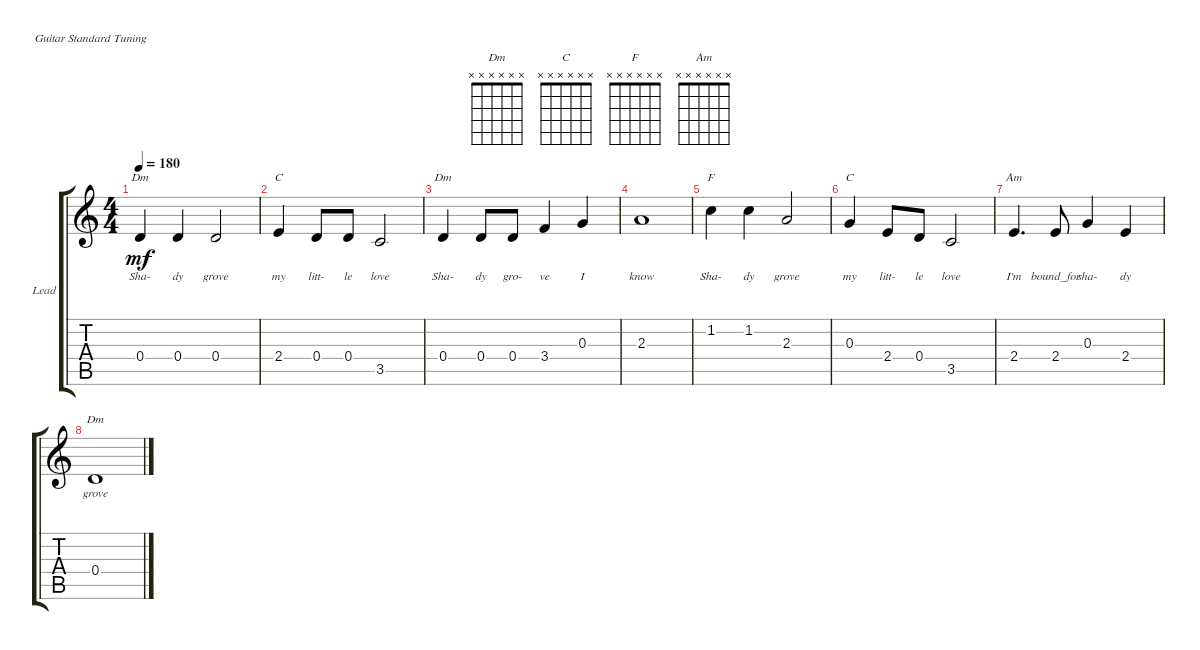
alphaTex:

\defaultSystemsLayout 4
\bracketExtendMode groupsimilarinstruments
\firstSystemTrackNameOrientation horizontal
\otherSystemsTrackNameOrientation horizontal
\track ("Lead" "Lead") {instrument acousticguitarsteel}
\staff {score tabs}
\tuning (E4 B3 G3 D3 A2 E2)
\chord ("Dm" x x x x x x)
\chord ("C" x x x x x x)
\chord ("F" x x x x x x)
\chord ("Am" x x x x x x)
\ts (4 4)
\tempo 180
\clef g2
\ks c
0.4.4{ch "Dm" lyrics (0 "Sha-") lyrics (1 "") lyrics (2 "") lyrics (3 "") lyrics (4 "") dy mf instrument acousticguitarsteel} 0.4.4{lyrics (0 "dy") lyrics (1 "") lyrics (2 "") lyrics (3 "") lyrics (4 "")} 0.4.2{lyrics (0 "grove") lyrics (1 "") lyrics (2 "") lyrics (3 "") lyrics (4 "")} |
2.4.4{ch "C" lyrics (0 "my") lyrics (1 "") lyrics (2 "") lyrics (3 "") lyrics (4 "")} 0.4.8{lyrics (0 "litt-") lyrics (1 "") lyrics (2 "") lyrics (3 "") lyrics (4 "")} 0.4.8{lyrics (0 "le") lyrics (1 "") lyrics (2 "") lyrics (3 "") lyrics (4 "")} 3.5.2{lyrics (0 "love") lyrics (1 "") lyrics (2 "") lyrics (3 "") lyrics (4 "")} |
0.4.4{ch "Dm" lyrics (0 "Sha-") lyrics (1 "") lyrics (2 "") lyrics (3 "") lyrics (4 "")} 0.4.8{lyrics (0 "dy") lyrics (1 "") lyrics (2 "") lyrics (3 "") lyrics (4 "")} 0.4.8{lyrics (0 "gro-") lyrics (1 "") lyrics (2 "") lyrics (3 "") lyrics (4 "")} 3.4.4{lyrics (0 "ve") lyrics (1 "") lyrics (2 "") lyrics (3 "") lyrics (4 "")} 0.3.4{lyrics (0 "I") lyrics (1 "") lyrics (2 "") lyrics (3 "") lyrics (4 "")} |
2.3.1{lyrics (0 "know") lyrics (1 "") lyrics (2 "") lyrics (3 "") lyrics (4 "")} |
1.2.4{ch "F" lyrics (0 "Sha-") lyrics (1 "") lyrics (2 "") lyrics (3 "") lyrics (4 "")} 1.2.4{lyrics (0 "dy") lyrics (1 "") lyrics (2 "") lyrics (3 "") lyrics (4 "")} 2.3.2{lyrics (0 "grove") lyrics (1 "") lyrics (2 "") lyrics (3 "") lyrics (4 "")} |
0.3.4{ch "C" lyrics (0 "my") lyrics (1 "") lyrics (2 "") lyrics (3 "") lyrics (4 "")} 2.4.8{lyrics (0 "litt-") lyrics (1 "") lyrics (2 "") lyrics (3 "") lyrics (4 "")} 0.4.8{lyrics (0 "le") lyrics (1 "") lyrics (2 "") lyrics (3 "") lyrics (4 "")} 3.5.2{lyrics (0 "love") lyrics (1 "") lyrics (2 "") lyrics (3 "") lyrics (4 "")} |
2.4.4{d ch "Am" lyrics (0 "I'm") lyrics (1 "") lyrics (2 "") lyrics (3 "") lyrics (4 "")} 2.4.8{lyrics (0 "bound_for") lyrics (1 "") lyrics (2 "") lyrics (3 "") lyrics (4 "")} 0.3.4{lyrics (0 "sha-") lyrics (1 "") lyrics (2 "") lyrics (3 "") lyrics (4 "")} 2.4.4{lyrics (0 "dy") lyrics (1 "") lyrics (2 "") lyrics (3 "") lyrics (4 "")} |
0.4.1{ch "Dm" lyrics (0 "grove") lyrics (1 "") lyrics (2 "") lyrics (3 "") lyrics (4 "")}
